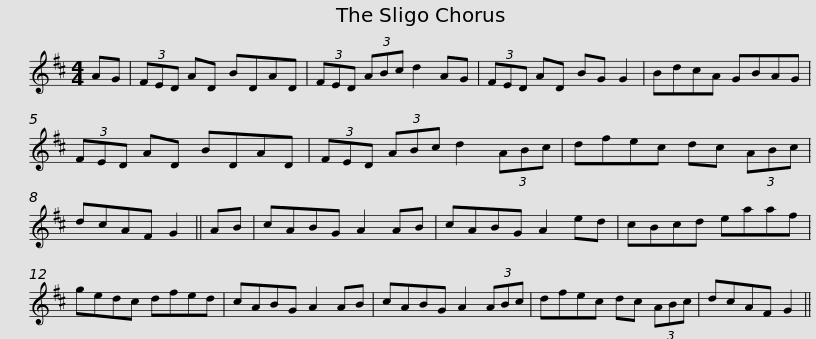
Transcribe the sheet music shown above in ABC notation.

X:1
L:1/8
M:4/4
I:linebreak $
K:D
V:1 treble
V:1
 AG | (3FED AD BDAD | (3FED (3ABc d2 AG | (3FED AD BG G2 | BdcA GBAG | %5
 (3FED AD BDAD |$ (3FED (3ABc d2 (3ABc | dfec dc (3ABc | dcAF G2 || AB | %10
 cABG A2 AB | cABG A2 ed |$ cBcd eaaf | gedc dfed | cABG A2 AB | %15
 cABG A2 (3ABc | dfec dc (3ABc | dcAF G2 || %18
